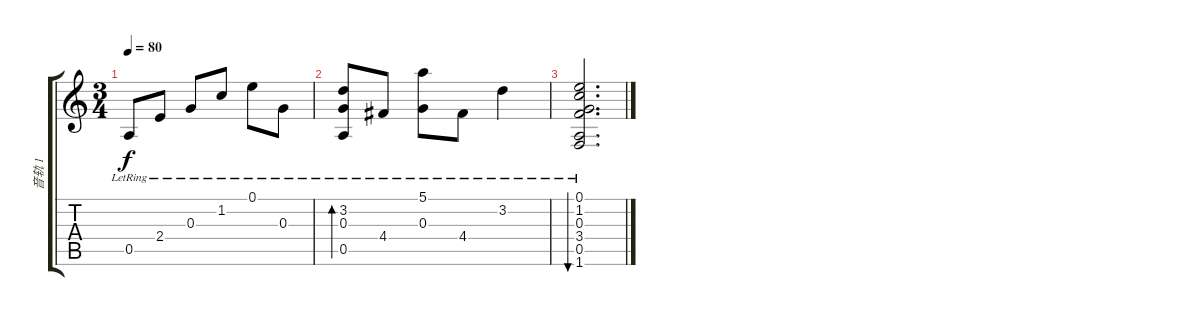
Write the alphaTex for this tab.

\track ("音轨 1" "音轨 1") {instrument acousticguitarsteel}
\staff {score tabs}
\tuning (E4 B3 G3 D3 A2 E2) {hide}
\ts (3 4)
\tempo 80
\clef g2
\ks c
0.5{lr}.8{dy f} 2.4{lr}.8 0.3{lr}.8 1.2{lr}.8 0.1{lr}.8 0.3{lr}.8 |
(3.2{lr} 0.3{lr} 0.5{lr}).8{bd 240} 4.4{lr}.8 (5.1{lr} 0.3{lr}).8 4.4{lr}.8 3.2{lr}.4 |
(0.1{lr} 1.2{lr} 0.3{lr} 3.4{lr} 0.5{lr} 1.6{lr}).2{d bu 240}
